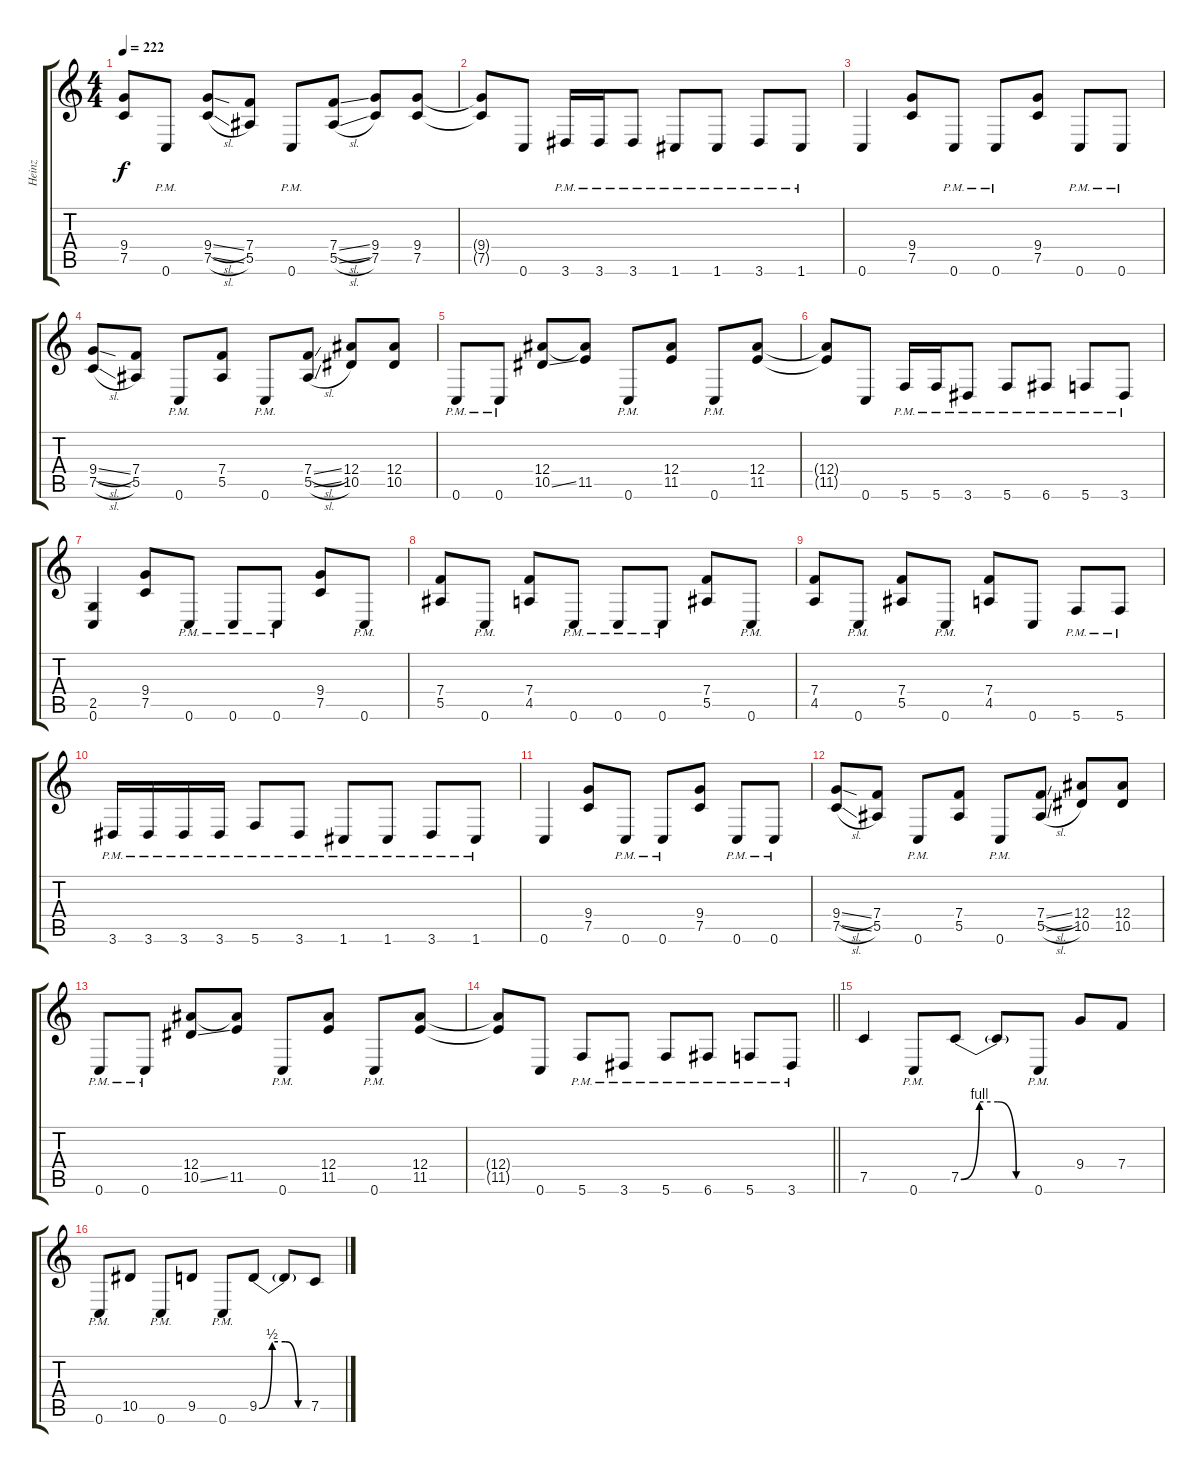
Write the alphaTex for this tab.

\track ("Heinz" "Heinz") {instrument distortionguitar}
\staff {score tabs}
\tuning (C4 G3 Eb3 Bb2 F2 C2) {hide}
\ts (4 4)
\tempo 222
\clef g2
\ks c
(9.4 7.5).8{dy f} 0.6{pm}.8 (9.4{sl} 7.5{sl}).8 (7.4 5.5).8 0.6{pm}.8 (7.4{sl} 5.5{sl}).8 (9.4 7.5).8 (9.4 7.5).8 |
(9.4{t} 7.5{t}).8 0.6.8 3.6{pm}.16 3.6{pm}.16 3.6{pm}.8 1.6{pm}.8 1.6{pm}.8 3.6{pm}.8 1.6{pm}.8 |
0.6.4 (9.4 7.5).8 0.6{pm}.8 0.6{pm}.8 (9.4 7.5).8 0.6{pm}.8 0.6{pm}.8 |
(9.4{sl} 7.5{sl}).8 (7.4 5.5).8 0.6{pm}.8 (7.4 5.5).8 0.6{pm}.8 (7.4{sl} 5.5{sl}).8 (12.4 10.5).8 (12.4 10.5).8 |
0.6{pm}.8 0.6{pm}.8 (12.4 10.5{ss}).8 (12.4{t} 11.5).8 0.6{pm}.8 (12.4 11.5).8 0.6{pm}.8 (12.4 11.5).8 |
(12.4{t} 11.5{t}).8 0.6.8 5.6{pm}.16 5.6{pm}.16 3.6{pm}.8 5.6{pm}.8 6.6{pm}.8 5.6{pm}.8 3.6{pm}.8 |
(2.5 0.6).4 (9.4 7.5).8 0.6{pm}.8 0.6{pm}.8 0.6{pm}.8 (9.4 7.5).8 0.6{pm}.8 |
(7.4 5.5).8 0.6{pm}.8 (7.4 4.5).8 0.6{pm}.8 0.6{pm}.8 0.6{pm}.8 (7.4 5.5).8 0.6{pm}.8 |
(7.4 4.5).8 0.6{pm}.8 (7.4 5.5).8 0.6{pm}.8 (7.4 4.5).8 0.6.8 5.6{pm}.8 5.6{pm}.8 |
3.6{pm}.16 3.6{pm}.16 3.6{pm}.16 3.6{pm}.16 5.6{pm}.8 3.6{pm}.8 1.6{pm}.8 1.6{pm}.8 3.6{pm}.8 1.6{pm}.8 |
0.6.4 (9.4 7.5).8 0.6{pm}.8 0.6{pm}.8 (9.4 7.5).8 0.6{pm}.8 0.6{pm}.8 |
(9.4{sl} 7.5{sl}).8 (7.4 5.5).8 0.6{pm}.8 (7.4 5.5).8 0.6{pm}.8 (7.4{sl} 5.5{sl}).8 (12.4 10.5).8 (12.4 10.5).8 |
0.6{pm}.8 0.6{pm}.8 (12.4 10.5{ss}).8 (12.4{t} 11.5).8 0.6{pm}.8 (12.4 11.5).8 0.6{pm}.8 (12.4 11.5).8 |
\barLineRight lightlight
(12.4{t} 11.5{t}).8 0.6.8 5.6{pm}.8 3.6{pm}.8 5.6{pm}.8 6.6{pm}.8 5.6{pm}.8 3.6{pm}.8 |
\section ("" "")
7.5.4 0.6{pm}.8 7.5{be (custom 0 0 15 4 30 4 45 0 60 0)}.8 7.5{t}.8 0.6{pm}.8 9.4.8 7.4.8 |
0.6{pm}.8 10.5.8 0.6{pm}.8 9.5.8 0.6{pm}.8 9.5{be (custom 0 0 15 2 30 2 45 0 60 0)}.8 9.5{t}.8 7.5.8
